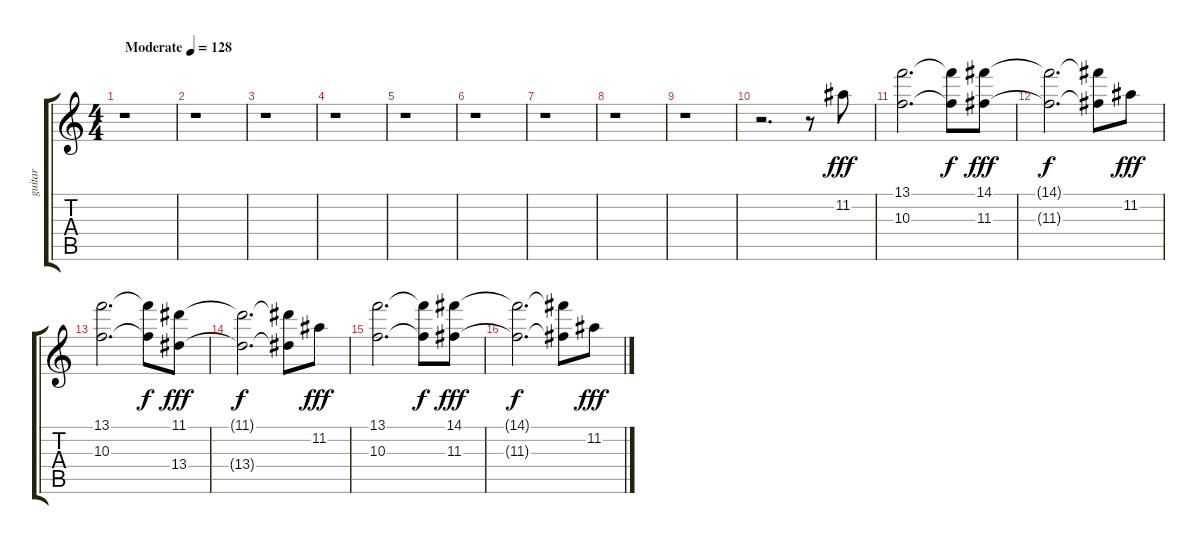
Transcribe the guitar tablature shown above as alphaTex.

\track ("guitar" "guitar") {instrument overdrivenguitar}
\staff {score tabs}
\tuning (E4 B3 G3 D3 A2 E2) {hide}
\ts (4 4)
\tempo (128 "Moderate")
\clef g2
\ks c
r.1{dy fff instrument overdrivenguitar} |
r.1 |
r.1 |
r.1 |
r.1 |
r.1 |
r.1 |
r.1 |
r.1 |
r.2{d} r.8 11.2.8 |
(13.1 10.3).2{d} (13.1{t} 10.3{t}).8{dy f} (14.1 11.3).8{dy fff} |
(14.1{t} 11.3{t}).2{d dy f} (14.1{t} 11.3{t}).8 11.2.8{dy fff} |
(13.1 10.3).2{d} (13.1{t} 10.3{t}).8{dy f} (11.1 13.4).8{dy fff} |
(11.1{t} 13.4{t}).2{d dy f} (11.1{t} 13.4{t}).8 11.2.8{dy fff} |
(13.1 10.3).2{d} (13.1{t} 10.3{t}).8{dy f} (14.1 11.3).8{dy fff} |
(14.1{t} 11.3{t}).2{d dy f} (14.1{t} 11.3{t}).8 11.2.8{dy fff}
